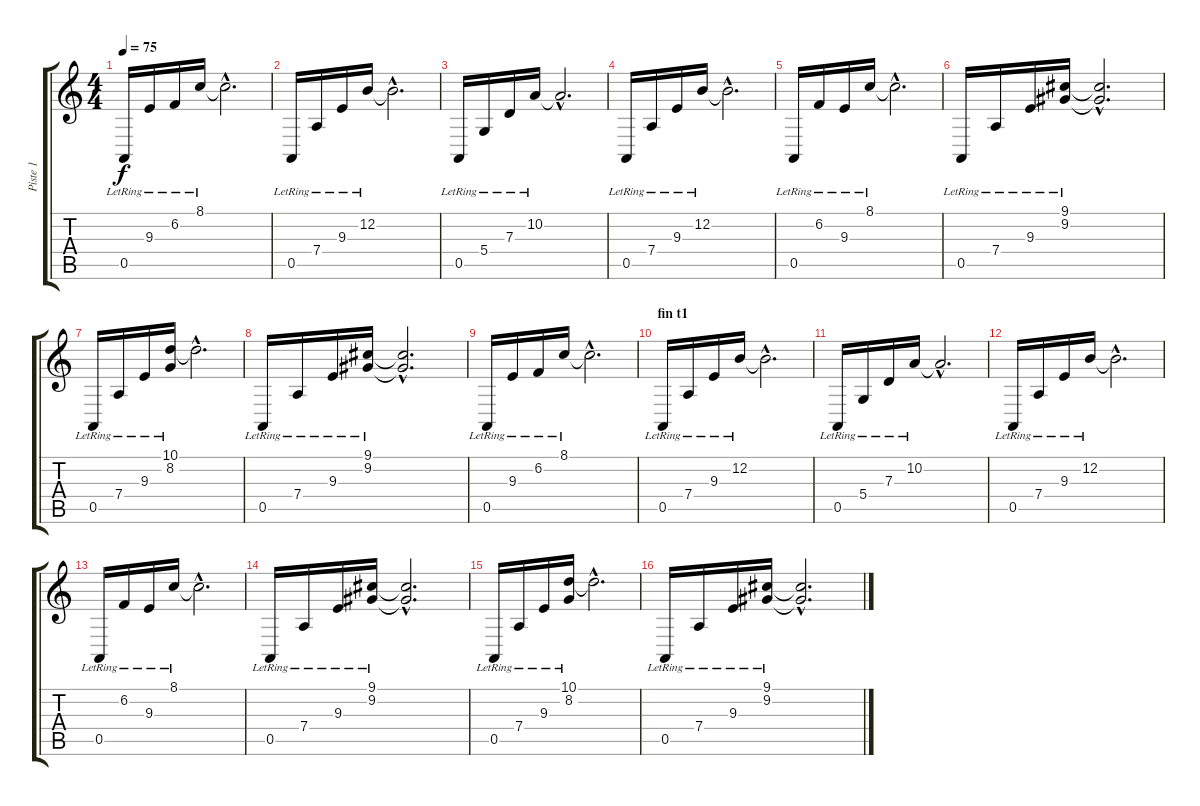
\track ("Piste 1" "Piste 1") {instrument fx4atmosphere}
\staff {score tabs}
\tuning (E4 B3 G3 D3 A2 E2) {hide}
\ts (4 4)
\tempo 75
\clef g2
\ks c
0.5{lr}.16{dy f} 9.3{lr}.16 6.2{lr}.16 8.1{lr}.16 8.1{hac t}.2{d} |
0.5{lr}.16 7.4{lr}.16 9.3{lr}.16 12.2{lr}.16 12.2{hac t}.2{d} |
0.5{lr}.16 5.4{lr}.16 7.3{lr}.16 10.2{lr}.16 10.2{hac t}.2{d} |
0.5{lr}.16 7.4{lr}.16 9.3{lr}.16 12.2{lr}.16 12.2{hac t}.2{d} |
0.5{lr}.16 6.2{lr}.16 9.3{lr}.16 8.1{lr}.16 8.1{hac t}.2{d} |
0.5{lr}.16 7.4{lr}.16 9.3{lr}.16 (9.1{lr} 9.2{lr}).16 (9.1{hac t} 9.2{hac t}).2{d} |
0.5{lr}.16 7.4{lr}.16 9.3{lr}.16 (10.1{lr} 8.2{lr}).16 10.1{hac t}.2{d} |
0.5{lr}.16 7.4{lr}.16 9.3{lr}.16 (9.1{lr} 9.2{lr}).16 (9.1{hac t} 9.2{hac t}).2{d} |
0.5{lr}.16 9.3{lr}.16 6.2{lr}.16 8.1{lr}.16 8.1{hac t}.2{d} |
\section ("" "fin t1")
0.5{lr}.16 7.4{lr}.16 9.3{lr}.16 12.2{lr}.16 12.2{hac t}.2{d} |
0.5{lr}.16 5.4{lr}.16 7.3{lr}.16 10.2{lr}.16 10.2{hac t}.2{d} |
0.5{lr}.16 7.4{lr}.16 9.3{lr}.16 12.2{lr}.16 12.2{hac t}.2{d} |
0.5{lr}.16 6.2{lr}.16 9.3{lr}.16 8.1{lr}.16 8.1{hac t}.2{d} |
0.5{lr}.16 7.4{lr}.16 9.3{lr}.16 (9.1{lr} 9.2{lr}).16 (9.1{hac t} 9.2{hac t}).2{d} |
0.5{lr}.16 7.4{lr}.16 9.3{lr}.16 (10.1{lr} 8.2{lr}).16 10.1{hac t}.2{d} |
0.5{lr}.16 7.4{lr}.16 9.3{lr}.16 (9.1{lr} 9.2{lr}).16 (9.1{hac t} 9.2{hac t}).2{d}
